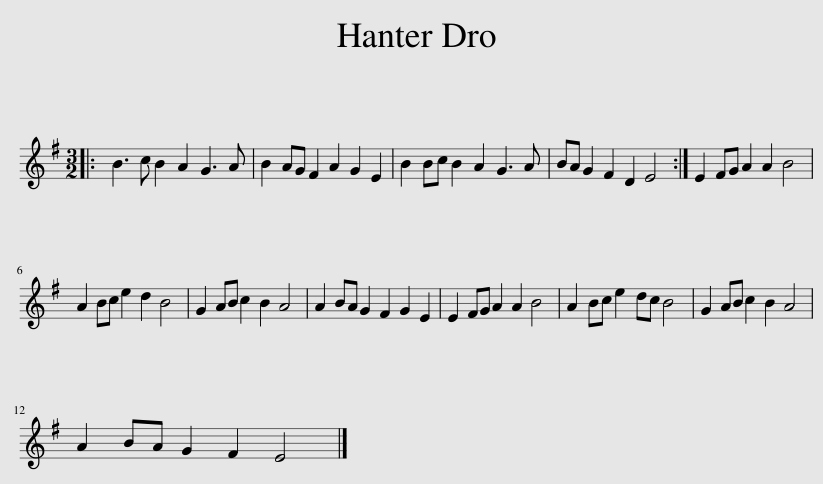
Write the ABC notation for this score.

X:1
L:1/8
M:3/2
I:linebreak $
K:Emin
V:1 treble
V:1
|: B3 c B2 A2 G3 A | B2 AG F2 A2 G2 E2 | B2 Bc B2 A2 G3 A | BA G2 F2 D2 E4 :| E2 FG A2 A2 B4 |$ %5
 A2 Bc e2 d2 B4 | G2 AB c2 B2 A4 | A2 BA G2 F2 G2 E2 | E2 FG A2 A2 B4 | A2 Bc e2 dc B4 | %10
 G2 AB c2 B2 A4 |$ A2 BA G2 F2 E4 |] %12
